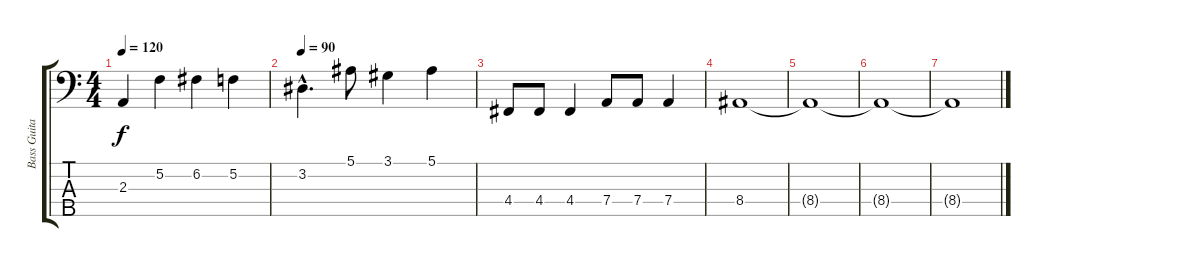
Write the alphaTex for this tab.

\track ("Bass Guitar" "Bass Guita") {instrument electricbasspick}
\staff {score tabs}
\tuning (F2 C2 G1 D1 A0) {hide}
\ts (4 4)
\tempo 120
\clef f4
\ks c
2.3.4{dy f} 5.2.4 6.2.4 5.2.4 |
\tempo 90
3.2{hac}.4{d} 5.1.8 3.1.4 5.1.4 |
4.4.8 4.4.8 4.4.4 7.4.8 7.4.8 7.4.4 |
8.4.1 |
8.4{t}.1 |
8.4{t}.1 |
8.4{t}.1
